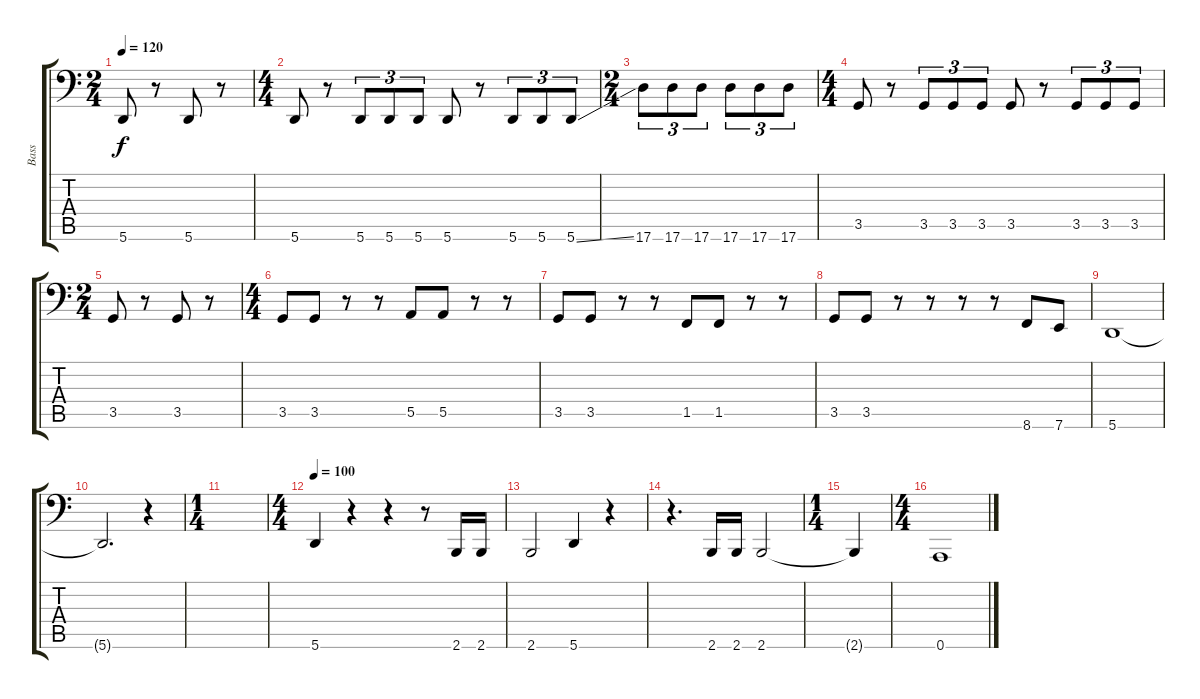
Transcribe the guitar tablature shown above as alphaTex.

\track ("Bass" "Bass") {instrument electricbasspick}
\staff {score tabs}
\tuning (C3 G2 D2 A1 E1 A0) {hide}
\ts (2 4)
\tempo 120
\clef f4
\ks c
5.6.8{dy f} r.8 5.6.8 r.8 |
\ts (4 4)
5.6.8 r.8 5.6.8{tu (3 2)} 5.6.8{tu (3 2)} 5.6.8{tu (3 2)} 5.6.8 r.8 5.6.8{tu (3 2)} 5.6.8{tu (3 2)} 5.6{ss}.8{tu (3 2)} |
\ts (2 4)
17.6.8{tu (3 2)} 17.6.8{tu (3 2)} 17.6.8{tu (3 2)} 17.6.8{tu (3 2)} 17.6.8{tu (3 2)} 17.6.8{tu (3 2)} |
\ts (4 4)
3.5.8 r.8 3.5.8{tu (3 2)} 3.5.8{tu (3 2)} 3.5.8{tu (3 2)} 3.5.8 r.8 3.5.8{tu (3 2)} 3.5.8{tu (3 2)} 3.5.8{tu (3 2)} |
\ts (2 4)
3.5.8 r.8 3.5.8 r.8 |
\ts (4 4)
3.5.8 3.5.8 r.8 r.8 5.5.8 5.5.8 r.8 r.8 |
3.5.8 3.5.8 r.8 r.8 1.5.8 1.5.8 r.8 r.8 |
3.5.8 3.5.8 r.8 r.8 r.8 r.8 8.6.8 7.6.8 |
5.6.1 |
5.6{t}.2{d} r.4 |
\ts (1 4)
|
\ts (4 4)
\tempo 100
5.6.4 r.4 r.4 r.8 2.6.16 2.6.16 |
2.6.2 5.6.4 r.4 |
r.4{d} 2.6.16 2.6.16 2.6.2 |
\ts (1 4)
2.6{t}.4 |
\ts (4 4)
0.6.1
